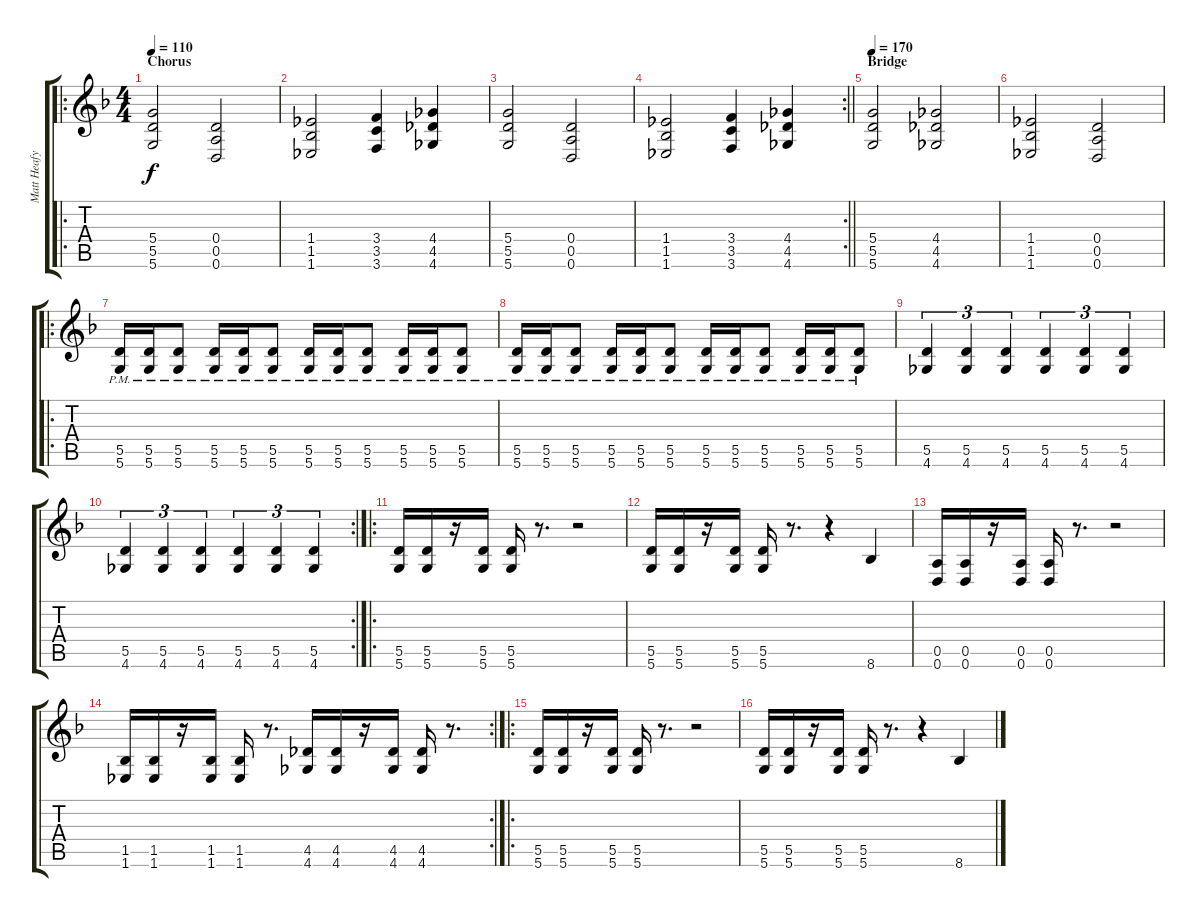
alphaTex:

\track ("Matt Heafy" "Matt Heafy") {instrument distortionguitar}
\staff {score tabs}
\tuning (E4 B3 G3 D3 A2 D2) {hide}
\ro
\ts (4 4)
\section ("" "Chorus")
\tempo 110
\clef g2
\ks dminor
(5.4 5.5 5.6).2{dy f} (0.4 0.5 0.6).2 |
(1.4 1.5 1.6).2 (3.4 3.5 3.6).4 (4.4 4.5 4.6).4 |
(5.4 5.5 5.6).2 (0.4 0.5 0.6).2 |
\rc 2
\barLineRight lightlight
(1.4 1.5 1.6).2 (3.4 3.5 3.6).4 (4.4 4.5 4.6).4 |
\section ("" "Bridge")
\tempo 170
(5.4 5.5 5.6).2 (4.4 4.5 4.6).2 |
(1.4 1.5 1.6).2 (0.4 0.5 0.6).2 |
\ro
(5.5{pm} 5.6{pm}).16 (5.5{pm} 5.6{pm}).16 (5.5{pm} 5.6{pm}).8 (5.5{pm} 5.6{pm}).16 (5.5{pm} 5.6{pm}).16 (5.5{pm} 5.6{pm}).8 (5.5{pm} 5.6{pm}).16 (5.5{pm} 5.6{pm}).16 (5.5{pm} 5.6{pm}).8 (5.5{pm} 5.6{pm}).16 (5.5{pm} 5.6{pm}).16 (5.5{pm} 5.6{pm}).8 |
(5.5{pm} 5.6{pm}).16 (5.5{pm} 5.6{pm}).16 (5.5{pm} 5.6{pm}).8 (5.5{pm} 5.6{pm}).16 (5.5{pm} 5.6{pm}).16 (5.5{pm} 5.6{pm}).8 (5.5{pm} 5.6{pm}).16 (5.5{pm} 5.6{pm}).16 (5.5{pm} 5.6{pm}).8 (5.5{pm} 5.6{pm}).16 (5.5{pm} 5.6{pm}).16 (5.5{pm} 5.6{pm}).8 |
(5.5 4.6).4{tu (3 2)} (5.5 4.6).4{tu (3 2)} (5.5 4.6).4{tu (3 2)} (5.5 4.6).4{tu (3 2)} (5.5 4.6).4{tu (3 2)} (5.5 4.6).4{tu (3 2)} |
\rc 2
(5.5 4.6).4{tu (3 2)} (5.5 4.6).4{tu (3 2)} (5.5 4.6).4{tu (3 2)} (5.5 4.6).4{tu (3 2)} (5.5 4.6).4{tu (3 2)} (5.5 4.6).4{tu (3 2)} |
\ro
(5.5 5.6).16 (5.5 5.6).16 r.16 (5.5 5.6).16 (5.5 5.6).16 r.8{d} r.2 |
(5.5 5.6).16 (5.5 5.6).16 r.16 (5.5 5.6).16 (5.5 5.6).16 r.8{d} r.4 8.6.4 |
(0.5 0.6).16 (0.5 0.6).16 r.16 (0.5 0.6).16 (0.5 0.6).16 r.8{d} r.2 |
\rc 2
(1.5 1.6).16 (1.5 1.6).16 r.16 (1.5 1.6).16 (1.5 1.6).16 r.8{d} (4.5 4.6).16 (4.5 4.6).16 r.16 (4.5 4.6).16 (4.5 4.6).16 r.8{d} |
\ro
(5.5 5.6).16 (5.5 5.6).16 r.16 (5.5 5.6).16 (5.5 5.6).16 r.8{d} r.2 |
(5.5 5.6).16 (5.5 5.6).16 r.16 (5.5 5.6).16 (5.5 5.6).16 r.8{d} r.4 8.6.4
